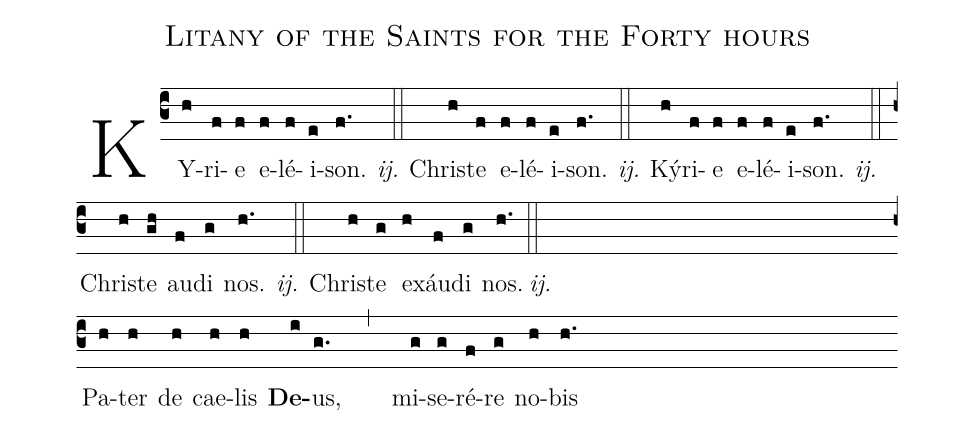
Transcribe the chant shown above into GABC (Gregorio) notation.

name: Litany of the Saints for the Forty hours;
%%
(c3) KY(h)ri(f)e(f) e(f)lé(f)i(e)son.(f.) <i>ij.</i>(::)
Chri(h)ste(f) e(f)lé(f)i(e)son.(f.) <i>ij.</i>(::)
<v>K\'y</v>(h)ri(f)e(f) e(f)lé(f)i(e)son.(f.) <i>ij.</i>(::)
Chri(h)ste(gh) au(f)di(g) nos.(h.) <i>ij.</i>(::)
Chri(h)ste(g) ex(h)áu(f)di(g) nos.(h.) <i>ij.</i>(::)(Z)
Pa(h)ter(h) de(h) cae(h)lis(h) <b>De</b>(i)us,(g.) ( ) (,) ( )
mi(g)se(g)ré(f)re(g)
no(h)bis(h.)
